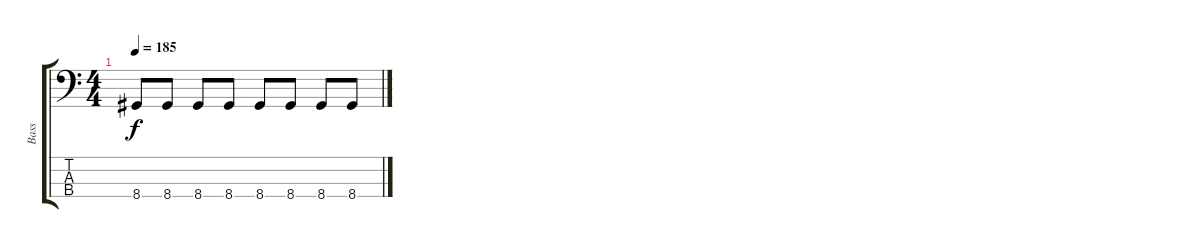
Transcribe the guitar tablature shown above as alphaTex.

\track ("Bass" "Bass") {instrument electricbassfinger}
\staff {score tabs}
\tuning (F2 C2 G1 C1) {hide}
\ts (4 4)
\tempo 185
\clef f4
\ks c
8.4.8{dy f} 8.4.8 8.4.8 8.4.8 8.4.8 8.4.8 8.4.8 8.4.8
